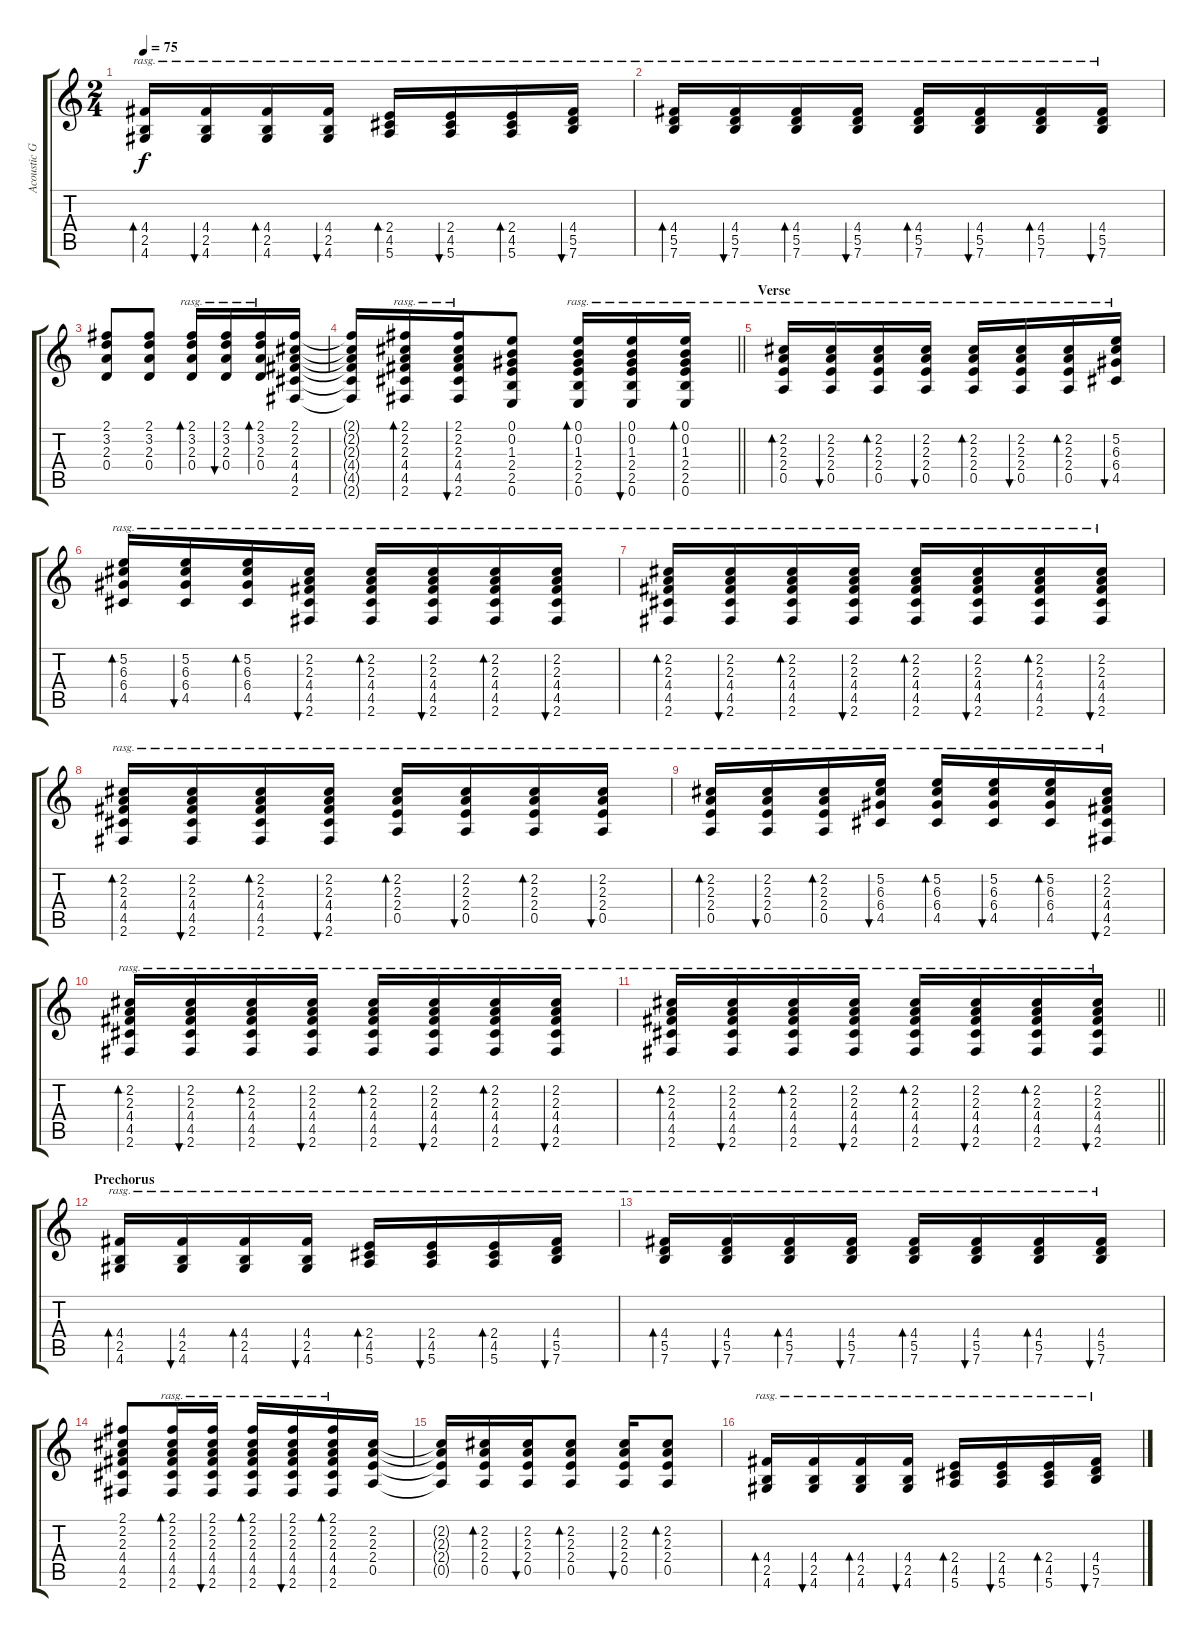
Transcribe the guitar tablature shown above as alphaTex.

\track ("Acoustic Guitar" "Acoustic G") {instrument acousticguitarsteel}
\staff {score tabs}
\tuning (E4 B3 G3 D3 A2 E2) {hide}
\ts (2 4)
\tempo 75
\clef g2
\ks c
(4.4 2.5 4.6).16{bd 30 rasg ii dy f} (4.4 2.5 4.6).16{bu 30 rasg ii} (4.4 2.5 4.6).16{bd 30 rasg ii} (4.4 2.5 4.6).16{bu 30 rasg ii} (2.4 4.5 5.6).16{bd 30 rasg ii} (2.4 4.5 5.6).16{bu 30 rasg ii} (2.4 4.5 5.6).16{bd 30 rasg ii} (4.4 5.5 7.6).16{bu 30 rasg ii} |
(4.4 5.5 7.6).16{bd 30 rasg ii} (4.4 5.5 7.6).16{bu 30 rasg ii} (4.4 5.5 7.6).16{bd 30 rasg ii} (4.4 5.5 7.6).16{bu 30 rasg ii} (4.4 5.5 7.6).16{bd 30 rasg ii} (4.4 5.5 7.6).16{bu 30 rasg ii} (4.4 5.5 7.6).16{bd 30 rasg ii} (4.4 5.5 7.6).16{bu 30 rasg ii} |
(2.1 3.2 2.3 0.4).8 (2.1 3.2 2.3 0.4).8 (2.1 3.2 2.3 0.4).16{bd 30 rasg ii} (2.1 3.2 2.3 0.4).16{bu 30 rasg ii} (2.1 3.2 2.3 0.4).16{bd 30 rasg ii} (2.1 2.2 2.3 4.4 4.5 2.6).16 |
\barLineRight lightlight
(2.1{t} 2.2{t} 2.3{t} 4.4{t} 4.5{t} 2.6{t}).16 (2.1 2.2 2.3 4.4 4.5 2.6).16{bd 30 rasg ii} (2.1 2.2 2.3 4.4 4.5 2.6).16{bu 30 rasg ii} (0.1 0.2 1.3 2.4 2.5 0.6).8 (0.1 0.2 1.3 2.4 2.5 0.6).16{bd 30 rasg ii} (0.1 0.2 1.3 2.4 2.5 0.6).16{bu 30 rasg ii} (0.1 0.2 1.3 2.4 2.5 0.6).16{bd 30 rasg ii} |
\section ("" "Verse")
(2.2 2.3 2.4 0.5).16{bd 30 rasg ii} (2.2 2.3 2.4 0.5).16{bu 30 rasg ii} (2.2 2.3 2.4 0.5).16{bd 30 rasg ii} (2.2 2.3 2.4 0.5).16{bu 30 rasg ii} (2.2 2.3 2.4 0.5).16{bd 30 rasg ii} (2.2 2.3 2.4 0.5).16{bu 30 rasg ii} (2.2 2.3 2.4 0.5).16{bd 30 rasg ii} (5.2 6.3 6.4 4.5).16{bu 30 rasg ii} |
(5.2 6.3 6.4 4.5).16{bd 30 rasg ii} (5.2 6.3 6.4 4.5).16{bu 30 rasg ii} (5.2 6.3 6.4 4.5).16{bd 30 rasg ii} (2.2 2.3 4.4 4.5 2.6).16{bu 30 rasg ii} (2.2 2.3 4.4 4.5 2.6).16{bd 30 rasg ii} (2.2 2.3 4.4 4.5 2.6).16{bu 30 rasg ii} (2.2 2.3 4.4 4.5 2.6).16{bd 30 rasg ii} (2.2 2.3 4.4 4.5 2.6).16{bu 30 rasg ii} |
(2.2 2.3 4.4 4.5 2.6).16{bd 30 rasg ii} (2.2 2.3 4.4 4.5 2.6).16{bu 30 rasg ii} (2.2 2.3 4.4 4.5 2.6).16{bd 30 rasg ii} (2.2 2.3 4.4 4.5 2.6).16{bu 30 rasg ii} (2.2 2.3 4.4 4.5 2.6).16{bd 30 rasg ii} (2.2 2.3 4.4 4.5 2.6).16{bu 30 rasg ii} (2.2 2.3 4.4 4.5 2.6).16{bd 30 rasg ii} (2.2 2.3 4.4 4.5 2.6).16{bu 30 rasg ii} |
(2.2 2.3 4.4 4.5 2.6).16{bd 30 rasg ii} (2.2 2.3 4.4 4.5 2.6).16{bu 30 rasg ii} (2.2 2.3 4.4 4.5 2.6).16{bd 30 rasg ii} (2.2 2.3 4.4 4.5 2.6).16{bu 30 rasg ii} (2.2 2.3 2.4 0.5).16{bd 30 rasg ii} (2.2 2.3 2.4 0.5).16{bu 30 rasg ii} (2.2 2.3 2.4 0.5).16{bd 30 rasg ii} (2.2 2.3 2.4 0.5).16{bu 30 rasg ii} |
(2.2 2.3 2.4 0.5).16{bd 30 rasg ii} (2.2 2.3 2.4 0.5).16{bu 30 rasg ii} (2.2 2.3 2.4 0.5).16{bd 30 rasg ii} (5.2 6.3 6.4 4.5).16{bu 30 rasg ii} (5.2 6.3 6.4 4.5).16{bd 30 rasg ii} (5.2 6.3 6.4 4.5).16{bu 30 rasg ii} (5.2 6.3 6.4 4.5).16{bd 30 rasg ii} (2.2 2.3 4.4 4.5 2.6).16{bu 30 rasg ii} |
(2.2 2.3 4.4 4.5 2.6).16{bd 30 rasg ii} (2.2 2.3 4.4 4.5 2.6).16{bu 30 rasg ii} (2.2 2.3 4.4 4.5 2.6).16{bd 30 rasg ii} (2.2 2.3 4.4 4.5 2.6).16{bu 30 rasg ii} (2.2 2.3 4.4 4.5 2.6).16{bd 30 rasg ii} (2.2 2.3 4.4 4.5 2.6).16{bu 30 rasg ii} (2.2 2.3 4.4 4.5 2.6).16{bd 30 rasg ii} (2.2 2.3 4.4 4.5 2.6).16{bu 30 rasg ii} |
\barLineRight lightlight
(2.2 2.3 4.4 4.5 2.6).16{bd 30 rasg ii} (2.2 2.3 4.4 4.5 2.6).16{bu 30 rasg ii} (2.2 2.3 4.4 4.5 2.6).16{bd 30 rasg ii} (2.2 2.3 4.4 4.5 2.6).16{bu 30 rasg ii} (2.2 2.3 4.4 4.5 2.6).16{bd 30 rasg ii} (2.2 2.3 4.4 4.5 2.6).16{bu 30 rasg ii} (2.2 2.3 4.4 4.5 2.6).16{bd 30 rasg ii} (2.2 2.3 4.4 4.5 2.6).16{bu 30 rasg ii} |
\section ("" "Prechorus")
(4.4 2.5 4.6).16{bd 30 rasg ii} (4.4 2.5 4.6).16{bu 30 rasg ii} (4.4 2.5 4.6).16{bd 30 rasg ii} (4.4 2.5 4.6).16{bu 30 rasg ii} (2.4 4.5 5.6).16{bd 30 rasg ii} (2.4 4.5 5.6).16{bu 30 rasg ii} (2.4 4.5 5.6).16{bd 30 rasg ii} (4.4 5.5 7.6).16{bu 30 rasg ii} |
(4.4 5.5 7.6).16{bd 30 rasg ii} (4.4 5.5 7.6).16{bu 30 rasg ii} (4.4 5.5 7.6).16{bd 30 rasg ii} (4.4 5.5 7.6).16{bu 30 rasg ii} (4.4 5.5 7.6).16{bd 30 rasg ii} (4.4 5.5 7.6).16{bu 30 rasg ii} (4.4 5.5 7.6).16{bd 30 rasg ii} (4.4 5.5 7.6).16{bu 30 rasg ii} |
(2.1 2.2 2.3 4.4 4.5 2.6).8 (2.1 2.2 2.3 4.4 4.5 2.6).16{bd 30 rasg ii} (2.1 2.2 2.3 4.4 4.5 2.6).16{bu 30 rasg ii} (2.1 2.2 2.3 4.4 4.5 2.6).16{bd 30 rasg ii} (2.1 2.2 2.3 4.4 4.5 2.6).16{bu 30 rasg ii} (2.1 2.2 2.3 4.4 4.5 2.6).16{bd 30 rasg ii} (2.2 2.3 2.4 0.5).16 |
(2.2{t} 2.3{t} 2.4{t} 0.5{t}).16 (2.2 2.3 2.4 0.5).16{bd 30} (2.2 2.3 2.4 0.5).16{bu 30} (2.2 2.3 2.4 0.5).8{bd 30} (2.2 2.3 2.4 0.5).16{bu 30} (2.2 2.3 2.4 0.5).8{bd 30} |
(4.4 2.5 4.6).16{bd 30 rasg ii} (4.4 2.5 4.6).16{bu 30 rasg ii} (4.4 2.5 4.6).16{bd 30 rasg ii} (4.4 2.5 4.6).16{bu 30 rasg ii} (2.4 4.5 5.6).16{bd 30 rasg ii} (2.4 4.5 5.6).16{bu 30 rasg ii} (2.4 4.5 5.6).16{bd 30 rasg ii} (4.4 5.5 7.6).16{bu 30 rasg ii}
